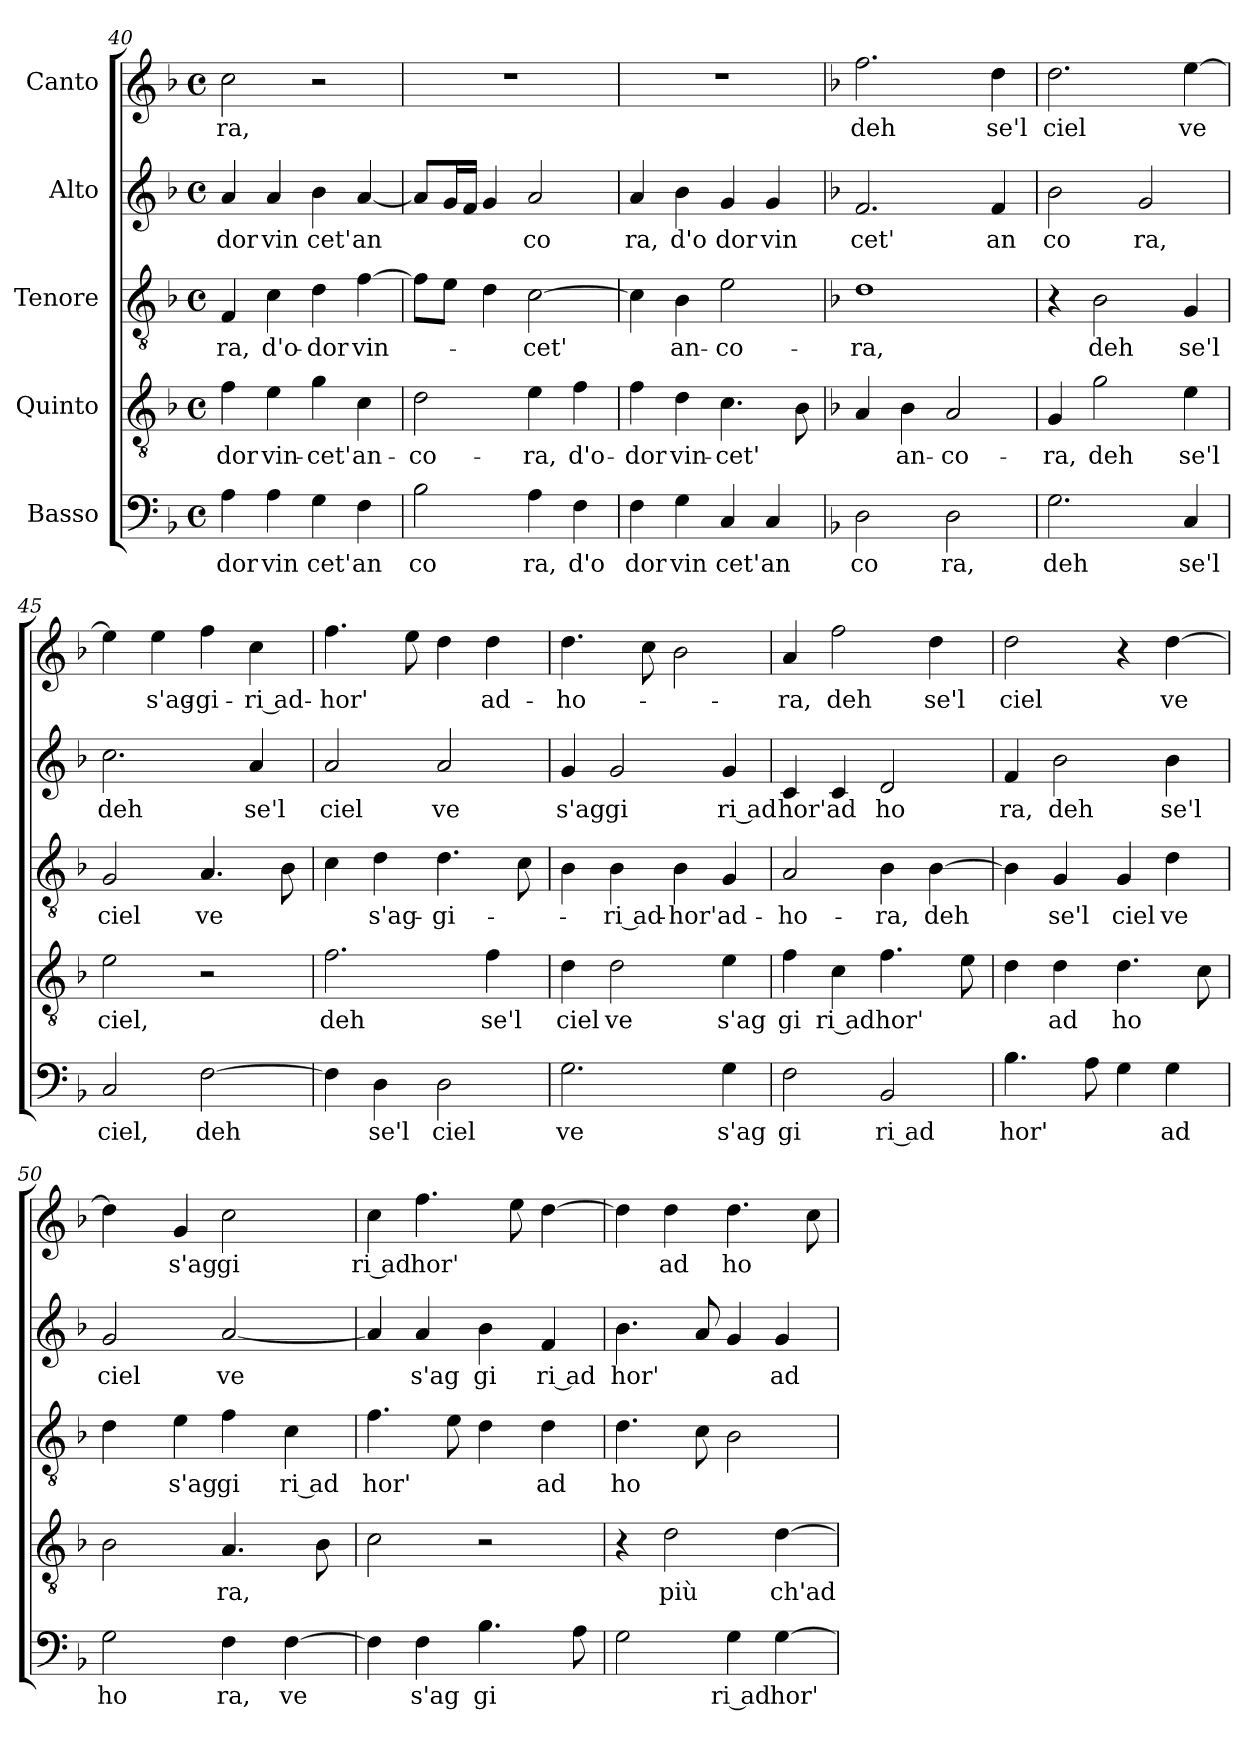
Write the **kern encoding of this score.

**kern	**text	**kern	**text	**kern	**text	**kern	**text	**kern	**text
*part5	*part5	*part4	*part4	*part3	*part3	*part2	*part2	*part1	*part1
*staff5	*staff5	*staff4	*staff4	*staff3	*staff3	*staff2	*staff2	*staff1	*staff1
*I"Basso	*	*I"Quinto	*	*I"Tenore	*	*I"Alto	*	*I"Canto	*
*clefF4	*	*clefGv2	*	*clefGv2	*	*clefG2	*	*clefG2	*
*k[b-]	*	*k[b-]	*	*k[b-]	*	*k[b-]	*	*k[b-]	*
*F:	*	*F:	*	*F:	*	*F:	*	*F:	*
*M4/4	*	*M4/4	*	*M4/4	*	*M4/4	*	*M4/4	*
*met(c)	*	*met(c)	*	*met(c)	*	*met(c)	*	*met(c)	*
=40	=40	=40	=40	=40	=40	=40	=40	=40	=40
!	!LO:LY:b:cj	!	!LO:LY:b:cj	!	!LO:LY:b:cj	!	!LO:LY:b:cj	!	!LO:LY:b:cj
4A\	dor	4f\	-dor	4F/	-ra,	4a/	dor	2cc\	ra,
!	!LO:LY:b:cj	!	!LO:LY:b:cj	!	!LO:LY:b:cj	!	!LO:LY:b:cj	!	!
4A\	vin	4e\	vin-	4c\	d'o-	4a/	vin	.	.
!	!LO:LY:b:cj	!	!LO:LY:b:cj	!	!LO:LY:b:cj	!	!LO:LY:b:cj	!	!
4G\	cet'	4g\	-cet'	4d\	-dor	4b-\	cet'	2r	.
!	!LO:LY:b:cj	!	!LO:LY:b:cj	!	!LO:LY:b	!	!LO:LY:b	!	!
4F\	an	4c\	an-	[>4f\	vin-	[<4a/	an	.	.
=41	=41	=41	=41	=41	=41	=41	=41	=41	=41
!	!LO:LY:b:cj	!	!LO:LY:b:cj	!	!	!	!	!	!
2B-\	co	2d\	-co-	8f\L]	.	8a/L]	.	1r	.
.	.	.	.	8e\J	.	16g/	.	.	.
.	.	.	.	.	.	16f/J	.	.	.
.	.	.	.	4d\	.	4g/	.	.	.
!	!LO:LY:b:cj	!	!LO:LY:b:cj	!	!LO:LY:b	!	!LO:LY:b:cj	!	!
4A\	ra,	4e\	-ra,	[>2c\	-cet'	2a/	co	.	.
!	!LO:LY:b:cj	!	!LO:LY:b:cj	!	!	!	!	!	!
4F\	d'o	4f\	d'o-	.	.	.	.	.	.
=42	=42	=42	=42	=42	=42	=42	=42	=42	=42
!	!LO:LY:b:cj	!	!LO:LY:b:cj	!	!	!	!LO:LY:b:cj	!	!
4F\	dor	4f\	-dor	4c\]	.	4a/	ra,	1r	.
!	!LO:LY:b:cj	!	!LO:LY:b:cj	!	!LO:LY:b:cj	!	!LO:LY:b:cj	!	!
4G\	vin	4d\	vin-	4B-\	an-	4b-\	d'o	.	.
!	!LO:LY:b:cj	!	!LO:LY:b	!	!LO:LY:b:cj	!	!LO:LY:b:cj	!	!
4C/	cet'	4.c\	-cet'	2e\	-co-	4g/	dor	.	.
!	!LO:LY:b:cj	!	!	!	!	!	!LO:LY:b:cj	!	!
4C/	an	.	.	.	.	4g/	vin	.	.
.	.	8B-\	.	.	.	.	.	.	.
=43	=43	=43	=43	=43	=43	=43	=43	=43	=43
*	*	*	*	*k[b-]	*	*	*	*	*
*	*	*	*	*F:	*	*	*	*	*
!	!LO:LY:b:cj	!	!	!	!LO:LY:b:cj	!	!LO:LY:b:cj	!	!LO:LY:b:cj
2D\	co	4A/	.	1d	-ra,	2.f/	cet'	2.ff\	deh
!	!	!	!LO:LY:b:cj	!	!	!	!	!	!
.	.	4B-\	an-	.	.	.	.	.	.
!	!LO:LY:b:cj	!	!LO:LY:b:cj	!	!	!	!	!	!
2D\	ra,	2A/	-co-	.	.	.	.	.	.
!	!	!	!	!	!	!	!LO:LY:b:cj	!	!LO:LY:b:cj
.	.	.	.	.	.	4f/	an	4dd\	se'l
!!LO:LB:g=z
=44	=44	=44	=44	=44	=44	=44	=44	=44	=44
!	!LO:LY:b:cj	!	!LO:LY:b:cj	!	!	!	!LO:LY:b:cj	!	!LO:LY:b:cj
2.G\	deh	4G/	-ra,	4r	.	2b-\	co	2.dd\	ciel
!	!	!	!LO:LY:b:cj	!	!LO:LY:b:cj	!	!	!	!
.	.	2g\	deh	2B-\	deh	.	.	.	.
!	!	!	!	!	!	!	!LO:LY:b:cj	!	!
.	.	.	.	.	.	2g/	ra,	.	.
!	!LO:LY:b:cj	!	!LO:LY:b:cj	!	!LO:LY:b:cj	!	!	!	!LO:LY:b:cj
4C/	se'l	4e\	se'l	4G/	se'l	.	.	[>4ee\	ve
=45	=45	=45	=45	=45	=45	=45	=45	=45	=45
!	!LO:LY:b:cj	!	!LO:LY:b:cj	!	!LO:LY:b:cj	!	!LO:LY:b:cj	!	!
2C/	ciel,	2e\	ciel,	2G/	ciel	2.cc\	deh	4ee\]	.
!	!	!	!	!	!	!	!	!	!LO:LY:b:cj
.	.	.	.	.	.	.	.	4ee\	s'ag-
!	!LO:LY:b	!	!	!	!LO:LY:b:cj	!	!	!	!LO:LY:b:cj
[>2F\	deh	2r	.	4.A/	ve	.	.	4ff\	-gi-
!	!	!	!	!	!	!	!LO:LY:b:cj	!	!LO:LY:b:rj
.	.	.	.	.	.	4a/	se'l	4cc\	-ri ad-
.	.	.	.	8B-\	.	.	.	.	.
=46	=46	=46	=46	=46	=46	=46	=46	=46	=46
!	!	!	!LO:LY:b:cj	!	!	!	!LO:LY:b:cj	!	!LO:LY:b
4F\]	.	2.f\	deh	4c\	.	2a/	ciel	4.ff\	-hor'
!	!LO:LY:b:cj	!	!	!	!LO:LY:b:cj	!	!	!	!
4D\	se'l	.	.	4d\	s'ag-	.	.	.	.
.	.	.	.	.	.	.	.	8ee\	.
!	!LO:LY:b:cj	!	!	!	!LO:LY:b:cj	!	!LO:LY:b:cj	!	!
2D\	ciel	.	.	4.d\	-gi-	2a/	ve	4dd\	.
!	!	!	!LO:LY:b:cj	!	!	!	!	!	!LO:LY:b:cj
.	.	4f\	se'l	.	.	.	.	4dd\	ad-
.	.	.	.	8c\	.	.	.	.	.
=47	=47	=47	=47	=47	=47	=47	=47	=47	=47
!	!LO:LY:b:cj	!	!LO:LY:b:cj	!	!	!	!LO:LY:b:cj	!	!LO:LY:b:cj
2.G\	ve	4d\	ciel	4B-\	.	4g/	s'ag	4.dd\	-ho-
!	!	!	!LO:LY:b:cj	!	!LO:LY:b:rj	!	!LO:LY:b:cj	!	!
.	.	2d\)	ve	(<4B-\	-ri ad-	2g/	gi	.	.
.	.	.	.	.	.	.	.	8cc\	.
!	!	!	!	!	!LO:LY:b:cj	!	!	!	!
.	.	.	.	4B-\	-hor'	.	.	2b-\	.
!	!LO:LY:b:cj	!	!LO:LY:b:cj	!	!LO:LY:b:cj	!	!LO:LY:b:rj	!	!
4G\	s'ag	4e\	s'ag	4G/	ad-	4g/	ri ad	.	.
=48	=48	=48	=48	=48	=48	=48	=48	=48	=48
!	!LO:LY:b:cj	!	!LO:LY:b:cj	!	!LO:LY:b:cj	!	!LO:LY:b:cj	!	!LO:LY:b:cj
2F\	gi	4f\	gi	2A/	-ho-	4c/	hor'	4a/	-ra,
!	!	!	!LO:LY:b:rj	!	!	!	!LO:LY:b:cj	!	!LO:LY:b:cj
.	.	4c\	ri ad	.	.	4c/	ad	2ff\	deh
!	!LO:LY:b:rj	!	!LO:LY:b	!	!LO:LY:b:cj	!	!LO:LY:b:cj	!	!
2BB-/	ri ad	4.f\	hor'	4B-\	-ra,	2d/	ho	.	.
!	!	!	!	!	!LO:LY:b	!	!	!	!LO:LY:b:cj
.	.	.	.	[>4B-\	deh	.	.	4dd\	se'l
.	.	8e\	.	.	.	.	.	.	.
=49	=49	=49	=49	=49	=49	=49	=49	=49	=49
!	!LO:LY:b	!	!	!	!	!	!LO:LY:b:cj	!	!LO:LY:b:cj
4.B-\	hor'	4d\	.	4B-\]	.	4f/	ra,	2dd\	ciel
!	!	!	!LO:LY:b:cj	!	!LO:LY:b:cj	!	!LO:LY:b:cj	!	!
.	.	4d\	ad	4G/	se'l	2b-\	deh	.	.
8A\	.	.	.	.	.	.	.	.	.
!	!	!	!LO:LY:b:cj	!	!LO:LY:b:cj	!	!	!	!
4G\	.	4.d\	ho	4G/	ciel	.	.	4r	.
!	!LO:LY:b:cj	!	!	!	!LO:LY:b:cj	!	!LO:LY:b:cj	!	!LO:LY:b:cj
4G\	ad	.	.	4d\	ve	4b-\	se'l	[>4dd\	ve
.	.	8c\	.	.	.	.	.	.	.
!!LO:LB:g=z
=50	=50	=50	=50	=50	=50	=50	=50	=50	=50
!	!LO:LY:b:cj	!	!	!	!	!	!LO:LY:b:cj	!	!
*	*	*^	*	*	*	*	*	*	*
2G\	ho	2B-\	8ryy	.	4d\	.	2g/	ciel	4dd\]	.
.	.	.	32ryy	.	.	.	.	.	.	.
.	.	.	2ryy	.	.	.	.	.	.	.
!	!	!	!	!	!	!LO:LY:b:cj	!	!	!	!LO:LY:b:cj
.	.	.	.	.	4e\	s'ag	.	.	4g/	s'ag
!	!LO:LY:b:cj	!	!	!LO:LY:b	!	!LO:LY:b:cj	!	!LO:LY:b:cj	!	!LO:LY:b:cj
4F\	ra,	4.A/	.	ra,	4f\	gi	[<2a/	ve	2cc\	gi
.	.	.	4ryy	.	.	.	.	.	.	.
!	!LO:LY:b:cj	!	!	!	!	!LO:LY:b:rj	!	!	!	!
[>4F\	ve	.	.	.	4c\	ri ad	.	.	.	.
.	.	8B-\	.	.	.	.	.	.	.	.
.	.	.	16.ryy	.	.	.	.	.	.	.
=51	=51	=51	=51	=51	=51	=51	=51	=51	=51	=51
!	!	!	!	!	!	!LO:LY:b	!	!	!	!LO:LY:b:rj
*	*	*v	*v	*	*	*	*	*	*	*
4F\]	.	2c\	.	4.f\	hor'	4a/]	.	4cc\	ri ad
!	!LO:LY:b:cj	!	!	!	!	!	!LO:LY:b:cj	!	!LO:LY:b
4F\	s'ag	.	.	.	.	4a/	s'ag	4.ff\	hor'
.	.	.	.	8e\	.	.	.	.	.
!	!LO:LY:b:cj	!	!	!	!	!	!LO:LY:b:cj	!	!
4.B-\	gi	2r	.	4d\	.	4b-\	gi	.	.
.	.	.	.	.	.	.	.	8ee\	.
!	!	!	!	!	!LO:LY:b:cj	!	!LO:LY:b:rj	!	!
.	.	.	.	4d\	ad	4f/	ri ad	[>4dd\	.
8A\	.	.	.	.	.	.	.	.	.
=52	=52	=52	=52	=52	=52	=52	=52	=52	=52
!	!	!	!	!	!LO:LY:b:cj	!	!LO:LY:b	!	!
2G\	.	4r	.	4.d\	ho	4.b-\	hor'	4dd\]	.
!	!	!	!LO:LY:b:cj	!	!	!	!	!	!LO:LY:b:cj
.	.	2d\	più	.	.	.	.	4dd\	ad
.	.	.	.	8c\	.	8a/	.	.	.
!	!LO:LY:b:rj	!	!	!	!	!	!	!	!LO:LY:b:cj
4G\	ri ad	.	.	2B-\	.	4g/	.	4.dd\	ho
!	!LO:LY:b	!	!LO:LY:b	!	!	!	!LO:LY:b:cj	!	!
[>4G\	hor'	[>4d\	ch'ad	.	.	4g/	ad	.	.
.	.	.	.	.	.	.	.	8cc\	.
=	=	=	=	=	=	=	=	=	=
*-	*-	*-	*-	*-	*-	*-	*-	*-	*-
